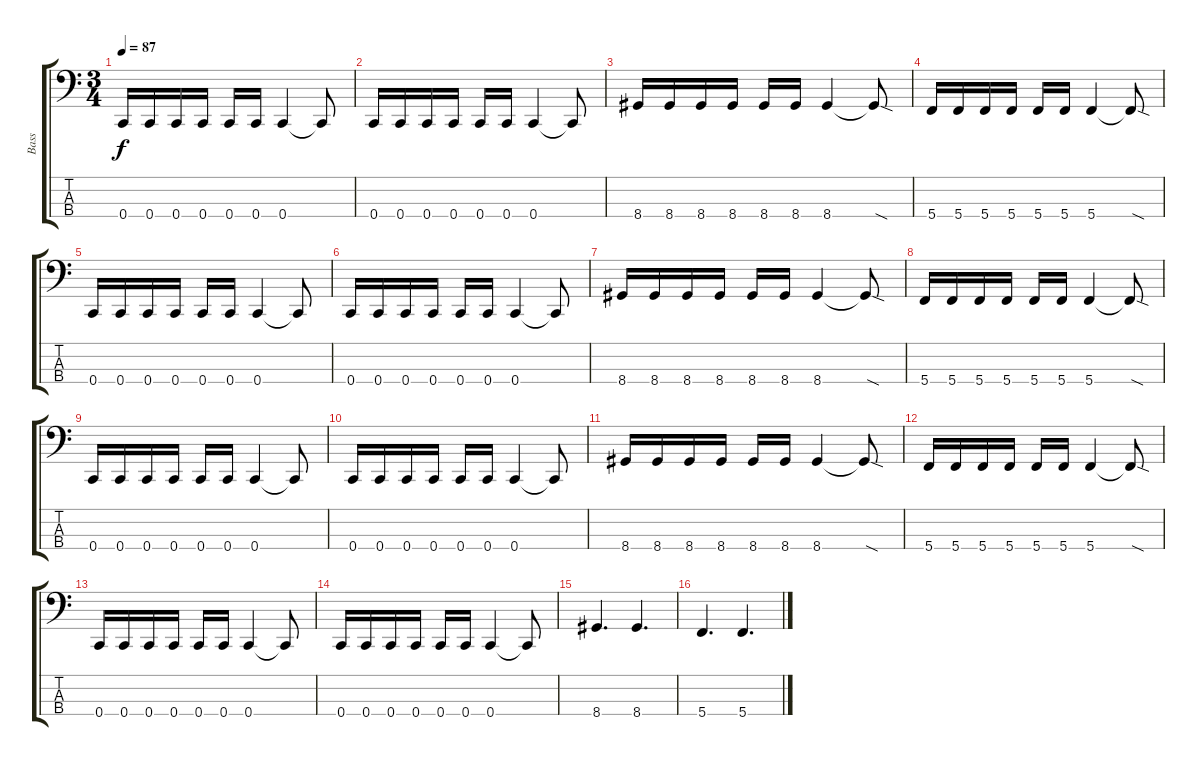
\track ("Bass" "Bass") {instrument electricbassfinger}
\staff {score tabs}
\tuning (Eb2 Bb1 F1 C1) {hide}
\ts (3 4)
\tempo 87
\clef f4
\ks c
0.4.16{dy f} 0.4.16 0.4.16 0.4.16 0.4.16 0.4.16 0.4.4 0.4{t}.8 |
0.4.16 0.4.16 0.4.16 0.4.16 0.4.16 0.4.16 0.4.4 0.4{t}.8 |
8.4.16 8.4.16 8.4.16 8.4.16 8.4.16 8.4.16 8.4.4 8.4{sod t}.8 |
5.4.16 5.4.16 5.4.16 5.4.16 5.4.16 5.4.16 5.4.4 5.4{sod t}.8 |
0.4.16 0.4.16 0.4.16 0.4.16 0.4.16 0.4.16 0.4.4 0.4{t}.8 |
0.4.16 0.4.16 0.4.16 0.4.16 0.4.16 0.4.16 0.4.4 0.4{t}.8 |
8.4.16 8.4.16 8.4.16 8.4.16 8.4.16 8.4.16 8.4.4 8.4{sod t}.8 |
5.4.16 5.4.16 5.4.16 5.4.16 5.4.16 5.4.16 5.4.4 5.4{sod t}.8 |
0.4.16 0.4.16 0.4.16 0.4.16 0.4.16 0.4.16 0.4.4 0.4{t}.8 |
0.4.16 0.4.16 0.4.16 0.4.16 0.4.16 0.4.16 0.4.4 0.4{t}.8 |
8.4.16 8.4.16 8.4.16 8.4.16 8.4.16 8.4.16 8.4.4 8.4{sod t}.8 |
5.4.16 5.4.16 5.4.16 5.4.16 5.4.16 5.4.16 5.4.4 5.4{sod t}.8 |
0.4.16 0.4.16 0.4.16 0.4.16 0.4.16 0.4.16 0.4.4 0.4{t}.8 |
0.4.16 0.4.16 0.4.16 0.4.16 0.4.16 0.4.16 0.4.4 0.4{t}.8 |
8.4.4{d volume 11} 8.4.4{d} |
5.4.4{d} 5.4.4{d}
